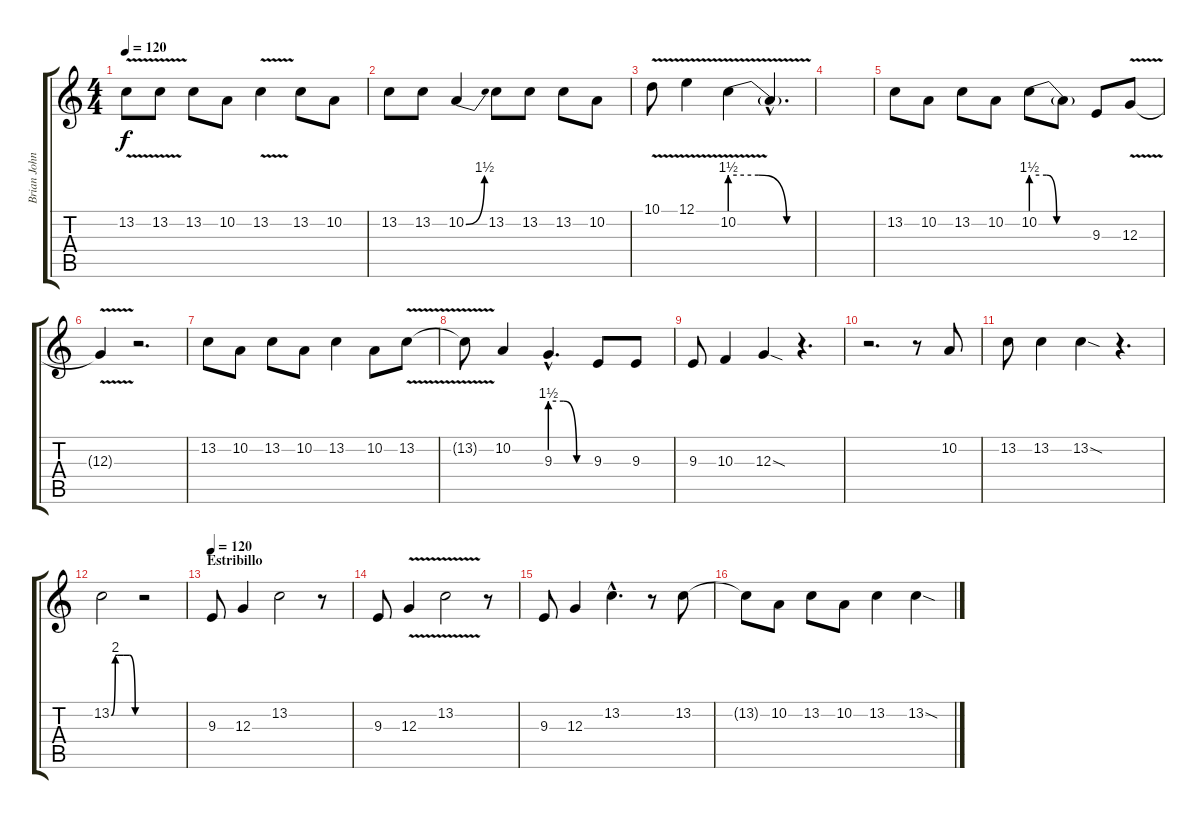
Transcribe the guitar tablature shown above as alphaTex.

\track ("Brian Johnson" "Brian John") {instrument lead2sawtooth}
\staff {score tabs}
\tuning (E4 B3 G3 D3 A2 E2) {hide}
\ts (4 4)
\tempo 120
\clef g2
\ks c
13.2{v}.8{dy f} 13.2{v}.8 13.2.8 10.2.8 13.2{v}.4 13.2.8 10.2.8 |
13.2.8 13.2.8 10.2{be (bend 0 0 60 6)}.4 13.2.8 13.2.8 13.2.8 10.2.8 |
10.1{v}.8 12.1{v}.4 10.2{be (custom 0 6 20 6 40 0 60 0) v}.4 10.2{hac t}.4{d} |
|
13.2.8 10.2.8 13.2.8 10.2.8 10.2{be (custom 0 6 15 6 25 0 40 0 60 0)}.8 10.2{t}.8 9.3.8 12.3{v}.8 |
12.3{t}.4 r.2{d} |
13.2.8 10.2.8 13.2.8 10.2.8 13.2.4 10.2.8 13.2{v}.8 |
13.2{t}.8 10.2.4 9.3{be (custom 0 6 20 6 40 0 60 0) hac}.4{d} 9.3.8 9.3.8 |
9.3.8 10.3.4 12.3{sod}.4 r.4{d} |
r.2{d} r.8 10.2.8 |
13.2.8 13.2.4 13.2{sod}.4 r.4{d} |
13.2{be (custom 0 0 10 8 15 8 30 8 45 8 60 0)}.2 r.2 |
\section ("" "Estribillo")
\tempo 120
9.3.8 12.3.4 13.2.2 r.8 |
9.3.8 12.3{v}.4 13.2{v}.2 r.8 |
9.3.8 12.3.4 13.2{hac}.4{d} r.8 13.2.8 |
13.2{t}.8 10.2.8 13.2.8 10.2.8 13.2.4 13.2{sod}.4
